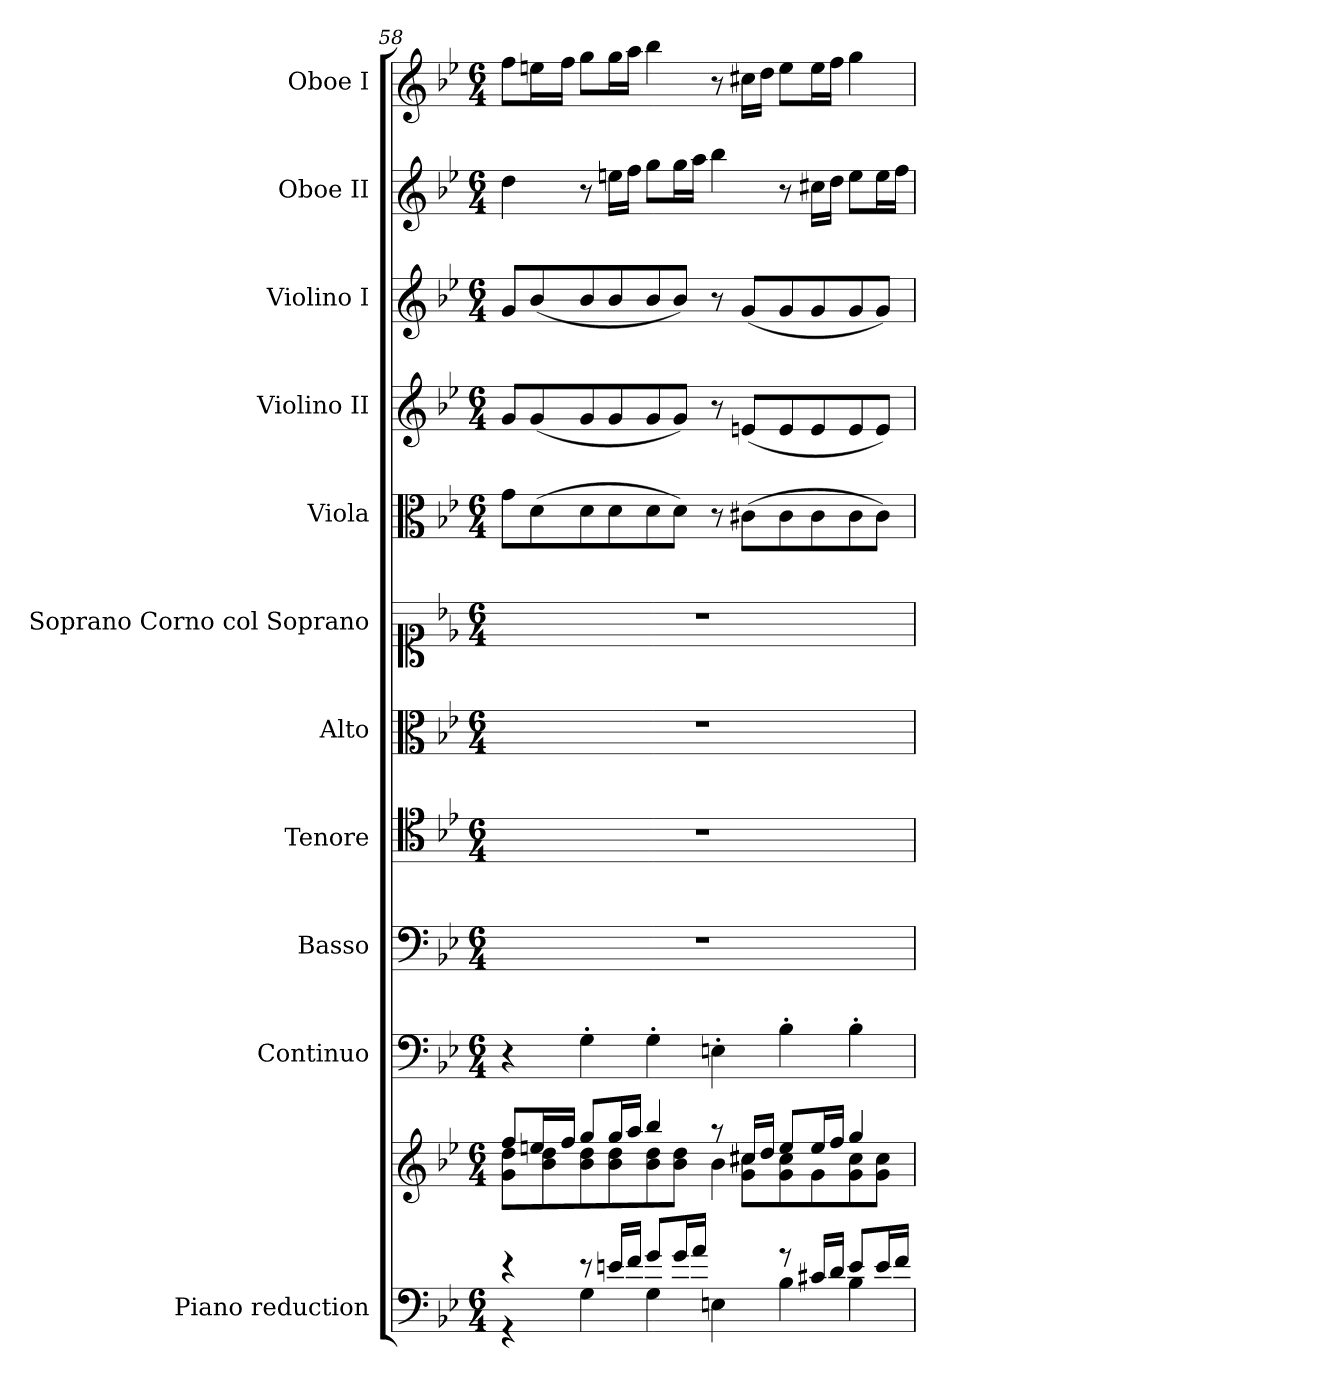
**kern	**kern	**kern	**kern	**kern	**kern	**kern	**kern	**kern	**kern	**kern	**kern
*part11	*part11	*part10	*part9	*part8	*part7	*part6	*part5	*part4	*part3	*part2	*part1
*staff12	*staff11	*staff10	*staff9	*staff8	*staff7	*staff6	*staff5	*staff4	*staff3	*staff2	*staff1
*I"Piano reduction	*	*I"Continuo	*I"Basso	*I"Tenore	*I"Alto	*I"Soprano Corno col Soprano	*I"Viola	*I"Violino II	*I"Violino I	*I"Oboe II	*I"Oboe I
*I'Pno	*	*	*	*	*	*	*I'Vla	*I'Vln	*I'Vln	*I'Ob	*I'Ob
!!LO:PB:g=z
*clefF4	*clefG2	*clefF4	*clefF4	*clefC4	*clefC3	*clefC1	*clefC3	*clefG2	*clefG2	*clefG2	*clefG2
*k[b-e-]	*k[b-e-]	*k[b-e-]	*k[b-e-]	*k[b-e-]	*k[b-e-]	*k[b-e-]	*k[b-e-]	*k[b-e-]	*k[b-e-]	*k[b-e-]	*k[b-e-]
*M6/4	*M6/4	*M6/4	*M6/4	*M6/4	*M6/4	*M6/4	*M6/4	*M6/4	*M6/4	*M6/4	*M6/4
=58	=58	=58	=58	=58	=58	=58	=58	=58	=58	=58	=58
*^	*^	*	*	*	*	*	*	*	*	*	*
*	*	*	*^	*	*	*	*	*	*	*	*	*	*
4r	4r	8ff/L	8g\ 8dd\L	2.ryy	4r	1.r	1.r	1.r	1.r	8g\L	8g/L	8g/L	4dd\	8ff\L
.	.	16een/L	8b-\ 8dd\	.	.	.	.	.	.	(>8d\	(<8g/	(<8b-/	.	16een\L
.	.	16ff/JJ	.	.	.	.	.	.	.	.	.	.	.	16ff\JJ
8r	4G\	8gg/L	8b-\ 8dd\	.	4G'\	.	.	.	.	8d\	8g/	8b-/	8r	8gg\L
16en/LL	.	16gg/L	8b-\ 8dd\	.	.	.	.	.	.	8d\	8g/	8b-/	16een\LL	16gg\L
16f/JJ	.	16aa/JJ	.	.	.	.	.	.	.	.	.	.	16ff\JJ	16aa\JJ
8g/L	4G\	4bb-/	8b-\ 8dd\	.	4G'\	.	.	.	.	8d\	8g/	8b-/	8gg\L	4bb-\
16g/L	.	.	8b-\ 8dd\J	.	.	.	.	.	.	8d\J)	8g/J)	8b-/J)	16gg\L	.
16a/JJ	.	.	.	.	.	.	.	.	.	.	.	.	16aa\JJ	.
4ryy	4En\	8raa	8ryy	4b-\	4En'\	.	.	.	.	8r	8r	8r	4bb-\	8r
.	.	16cc#X/LL	8g\ 8cc#\L	.	.	.	.	.	.	(>8c#X\L	(<8en/L	(<8g/L	.	16cc#X\LL
.	.	16dd/JJ	.	.	.	.	.	.	.	.	.	.	.	16dd\JJ
8r	4B-\	8ee/L	8g\ 8cc#\	2ryy	4B-'\	.	.	.	.	8c#\	8e/	8g/	8r	8ee\L
16c#X/LL	.	16ee/L	8g\	.	.	.	.	.	.	8c#\	8e/	8g/	16cc#X\LL	16ee\L
16d/JJ	.	16ff/JJ	.	.	.	.	.	.	.	.	.	.	16dd\JJ	16ff\JJ
8e/L	4B-\	4gg/	8g\ 8cc#\	.	4B-'\	.	.	.	.	8c#\	8e/	8g/	8ee\L	4gg\
16e/L	.	.	8g\ 8cc#\J	.	.	.	.	.	.	8c#\J)	8e/J)	8g/J)	16ee\L	.
16f/JJ	.	.	.	.	.	.	.	.	.	.	.	.	16ff\JJ	.
*v	*v	*	*	*	*	*	*	*	*	*	*	*	*	*
*	*v	*v	*v	*	*	*	*	*	*	*	*	*	*
=	=	=	=	=	=	=	=	=	=	=	=
*-	*-	*-	*-	*-	*-	*-	*-	*-	*-	*-	*-
